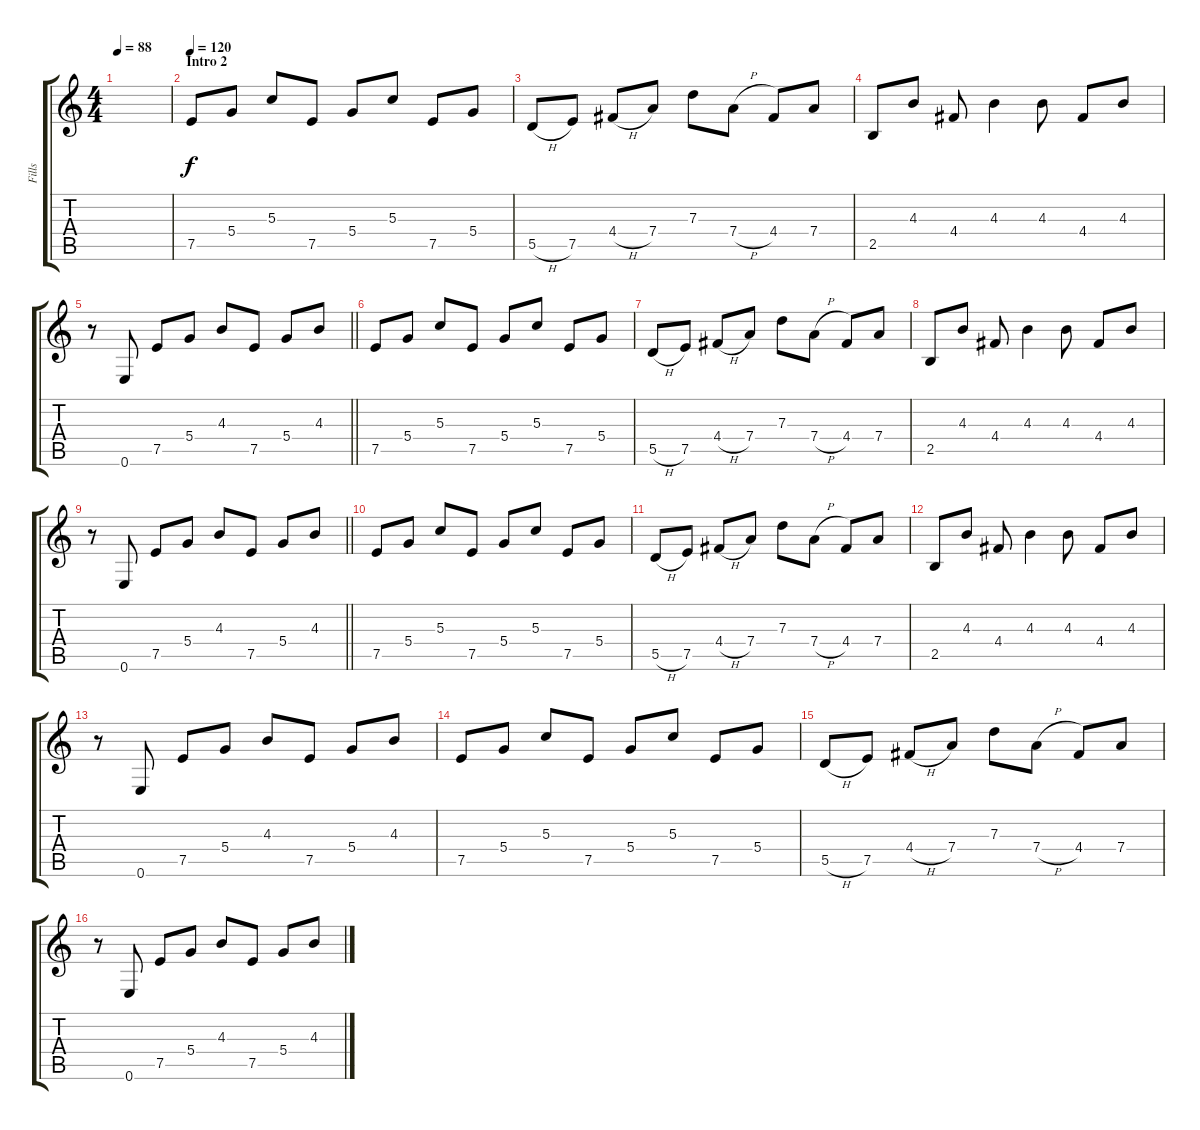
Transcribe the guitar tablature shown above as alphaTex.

\track ("Fills" "Fills") {instrument acousticguitarsteel}
\staff {score tabs}
\tuning (E4 B3 G3 D3 A2 E2) {hide}
\ts (4 4)
\tempo 88
\clef g2
\ks c
|
\section ("" "Intro 2")
\tempo 120
7.5.8{volume 7} 5.4.8 5.3.8 7.5.8 5.4.8 5.3.8 7.5.8 5.4.8 |
5.5{h}.8 7.5.8 4.4{h}.8 7.4.8 7.3.8 7.4{h}.8 4.4.8 7.4.8 |
2.5.8 4.3.8 4.4.8 4.3.4 4.3.8 4.4.8 4.3.8 |
\barLineRight lightlight
r.8 0.6.8 7.5.8 5.4.8 4.3.8 7.5.8 5.4.8 4.3.8 |
7.5.8{volume 7} 5.4.8 5.3.8 7.5.8 5.4.8 5.3.8 7.5.8 5.4.8 |
5.5{h}.8 7.5.8 4.4{h}.8 7.4.8 7.3.8 7.4{h}.8 4.4.8 7.4.8 |
2.5.8 4.3.8 4.4.8 4.3.4 4.3.8 4.4.8 4.3.8 |
\barLineRight lightlight
r.8 0.6.8 7.5.8 5.4.8 4.3.8 7.5.8 5.4.8 4.3.8 |
7.5.8{volume 7} 5.4.8 5.3.8 7.5.8 5.4.8 5.3.8 7.5.8 5.4.8 |
5.5{h}.8 7.5.8 4.4{h}.8 7.4.8 7.3.8 7.4{h}.8 4.4.8 7.4.8 |
2.5.8 4.3.8 4.4.8 4.3.4 4.3.8 4.4.8 4.3.8 |
r.8 0.6.8 7.5.8 5.4.8 4.3.8 7.5.8 5.4.8 4.3.8 |
7.5.8{volume 7} 5.4.8 5.3.8 7.5.8 5.4.8 5.3.8 7.5.8 5.4.8 |
5.5{h}.8 7.5.8 4.4{h}.8 7.4.8 7.3.8 7.4{h}.8 4.4.8 7.4.8 |
r.8 0.6.8 7.5.8 5.4.8 4.3.8 7.5.8 5.4.8 4.3.8
